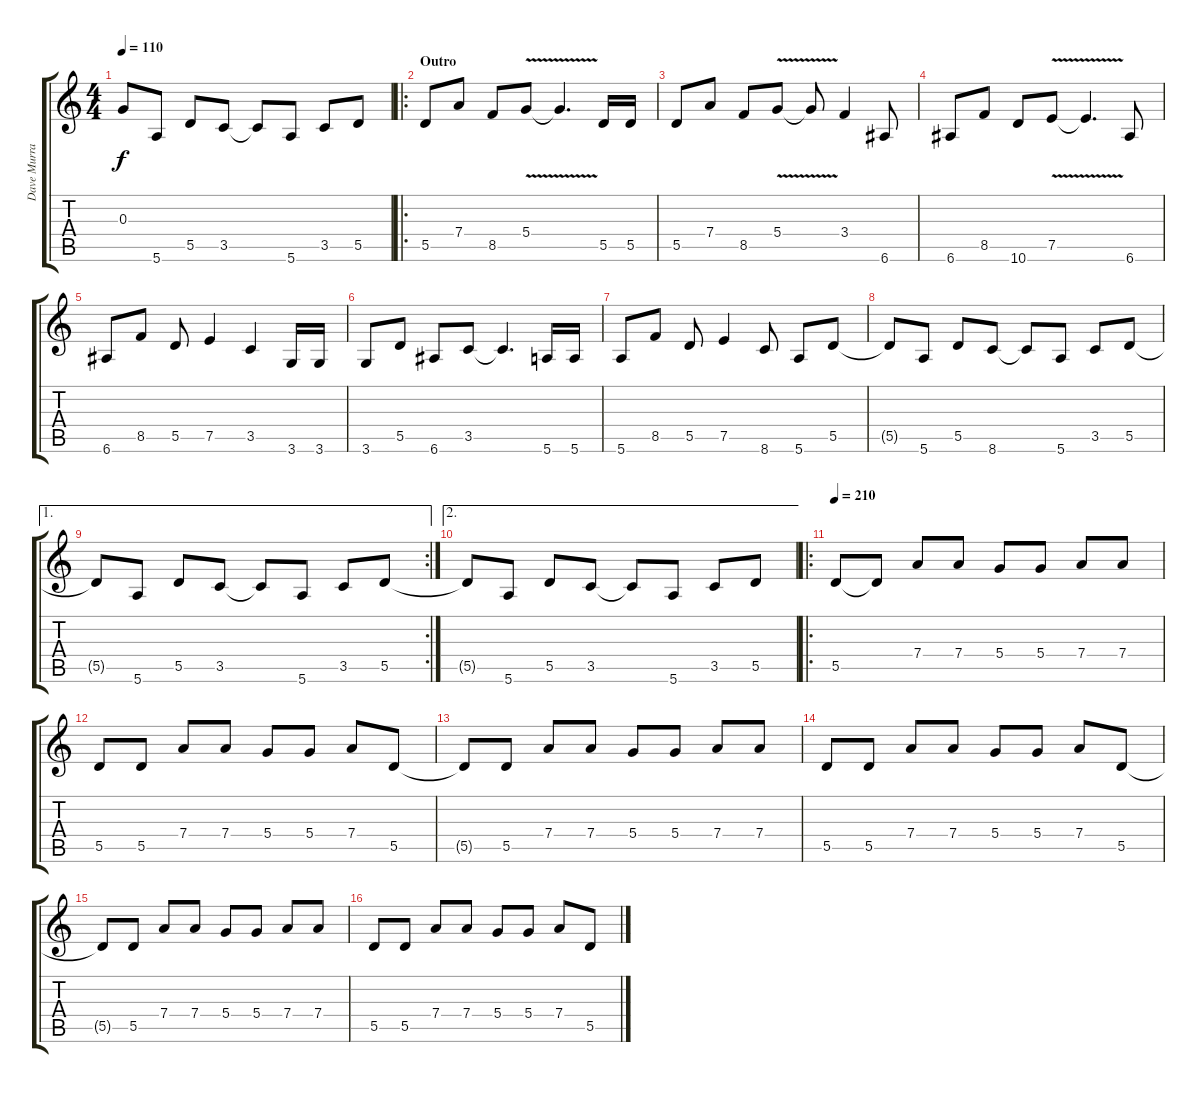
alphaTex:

\track ("Dave Murray" "Dave Murra") {instrument overdrivenguitar}
\staff {score tabs}
\tuning (E4 B3 G3 D3 A2 E2) {hide}
\ts (4 4)
\tempo 110
\clef g2
\ks c
0.3.8{dy f} 5.6.8 5.5.8 3.5.8 3.5{t}.8 5.6.8 3.5.8 5.5.8 |
\ro
\section ("" "Outro")
5.5.8{volume 11} 7.4.8 8.5.8 5.4{v}.8 5.4{t}.4{d} 5.5.16 5.5.16 |
5.5.8 7.4.8 8.5.8 5.4{v}.8 5.4{t}.8 3.4.4 6.6.8 |
6.6.8 8.5.8 10.6.8 7.5{v}.8 7.5{t}.4{d} 6.6.8 |
6.6.8 8.5.8 5.5.8 7.5.4 3.5.4 3.6.16 3.6.16 |
3.6.8 5.5.8 6.6.8 3.5.8 3.5{t}.4{d} 5.6.16 5.6.16 |
5.6.8 8.5.8 5.5.8 7.5.4 8.6.8 5.6.8 5.5.8 |
5.5{t}.8 5.6.8 5.5.8 8.6.8 8.6{t}.8 5.6.8 3.5.8 5.5.8 |
\ae 1
\rc 2
5.5{t}.8 5.6.8 5.5.8 3.5.8 3.5{t}.8 5.6.8 3.5.8 5.5.8 |
\ae 2
5.5{t}.8 5.6.8 5.5.8 3.5.8 3.5{t}.8 5.6.8 3.5.8 5.5.8 |
\ro
\tempo 210
5.5.8 5.5{t}.8 7.4.8 7.4.8 5.4.8 5.4.8 7.4.8 7.4.8 |
5.5.8 5.5.8 7.4.8 7.4.8 5.4.8 5.4.8 7.4.8 5.5.8 |
5.5{t}.8 5.5.8 7.4.8 7.4.8 5.4.8 5.4.8 7.4.8 7.4.8 |
5.5.8 5.5.8 7.4.8 7.4.8 5.4.8 5.4.8 7.4.8 5.5.8 |
5.5{t}.8 5.5.8 7.4.8 7.4.8 5.4.8 5.4.8 7.4.8 7.4.8 |
5.5.8 5.5.8 7.4.8 7.4.8 5.4.8 5.4.8 7.4.8 5.5.8
